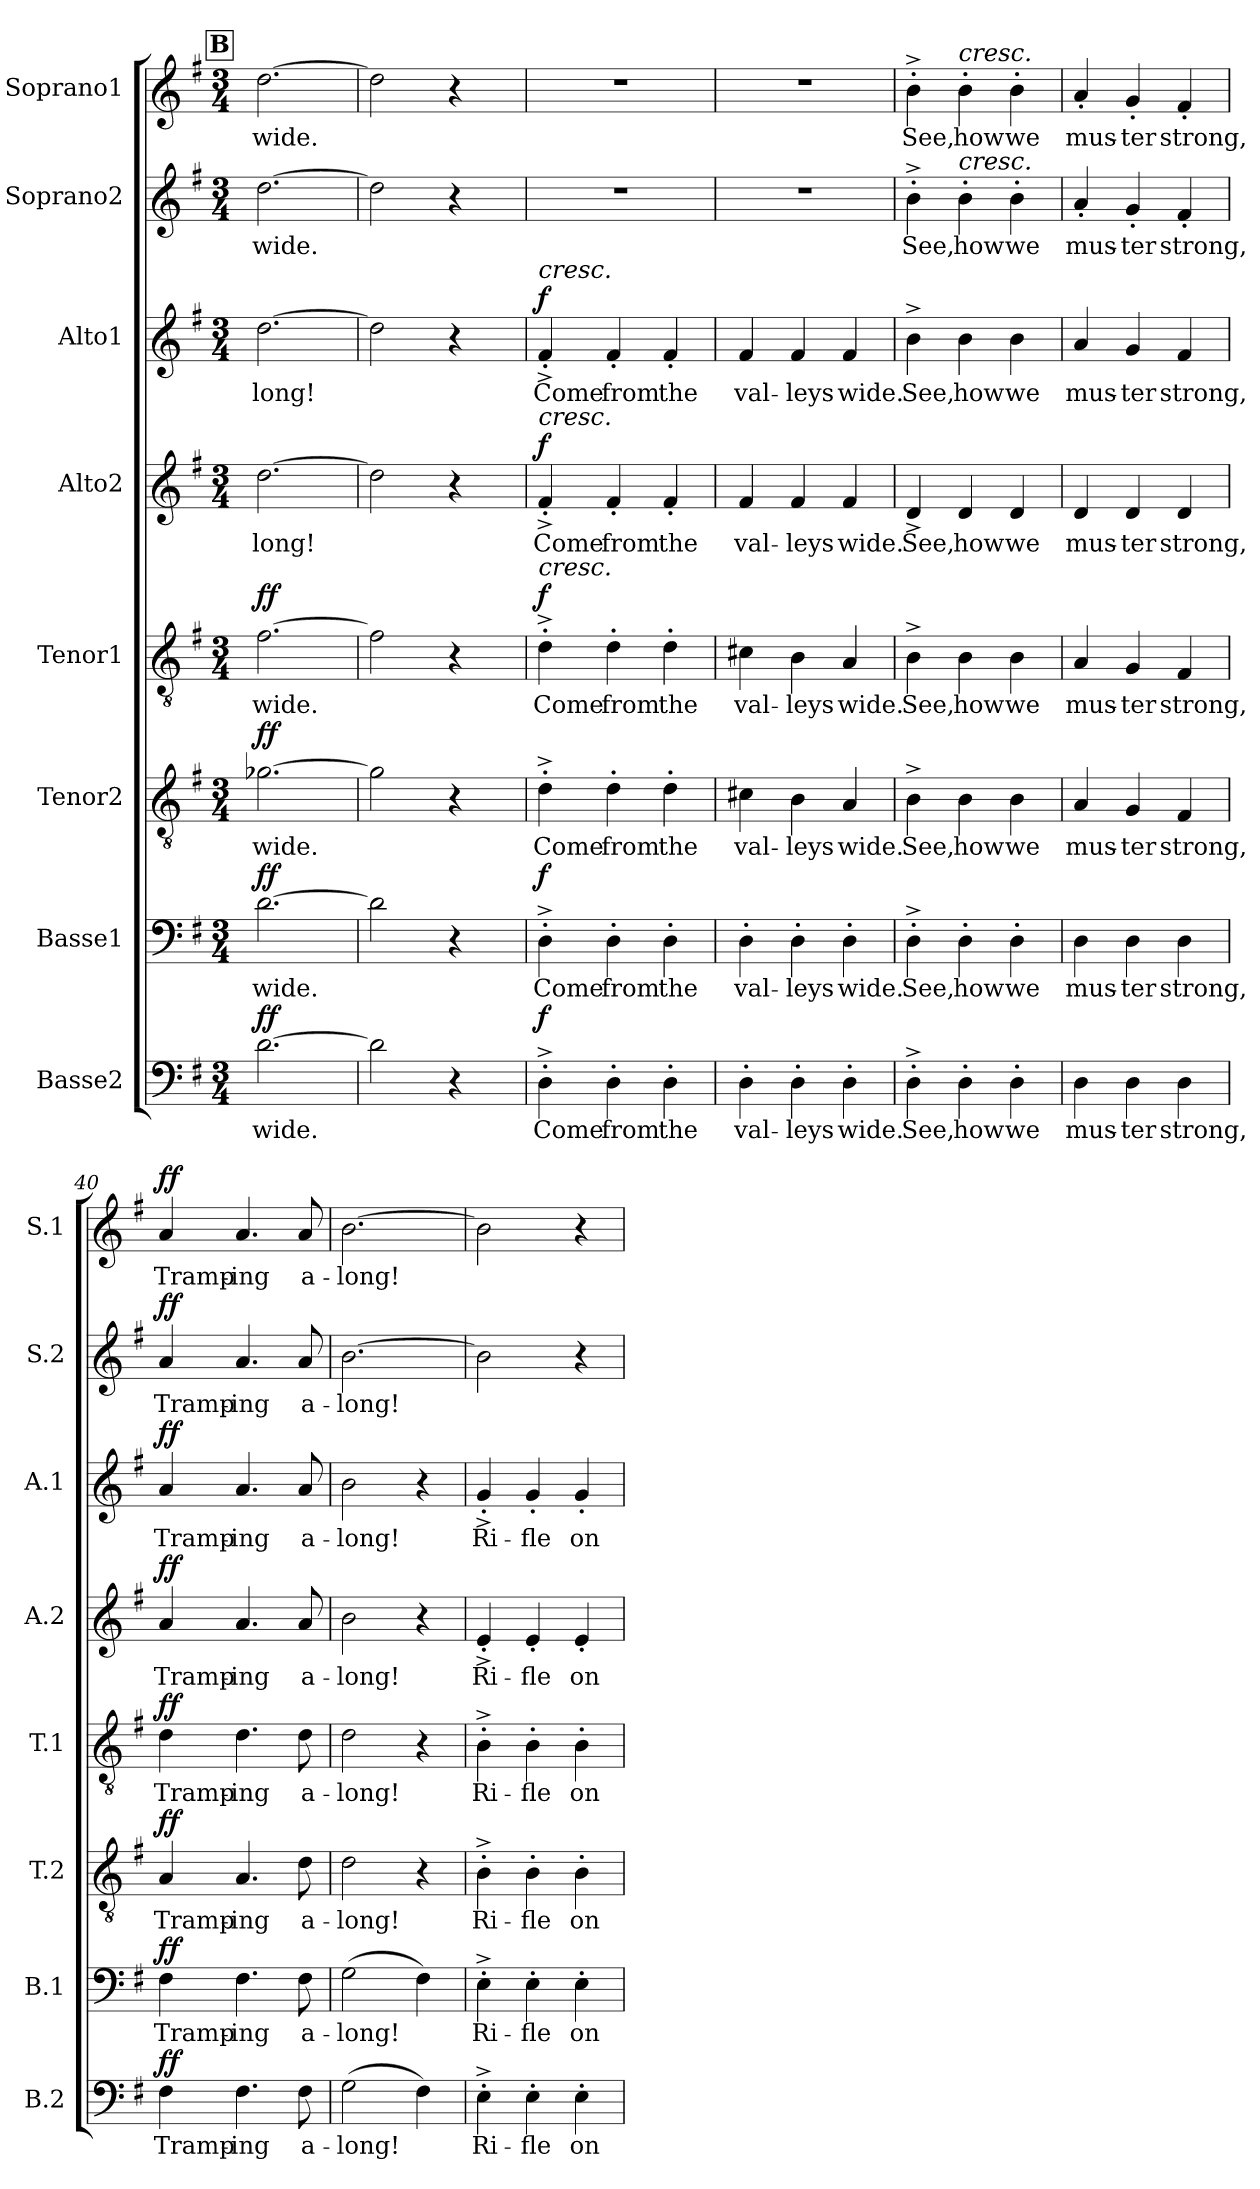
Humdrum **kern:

**kern	**text	**dynam	**kern	**text	**dynam	**kern	**text	**dynam	**kern	**text	**dynam	**kern	**text	**dynam	**kern	**text	**dynam	**kern	**text	**dynam	**kern	**text	**dynam
*part8	*part8	*part8	*part7	*part7	*part7	*part6	*part6	*part6	*part5	*part5	*part5	*part4	*part4	*part4	*part3	*part3	*part3	*part2	*part2	*part2	*part1	*part1	*part1
*staff8	*staff8	*staff8	*staff7	*staff7	*staff7	*staff6	*staff6	*staff6	*staff5	*staff5	*staff5	*staff4	*staff4	*staff4	*staff3	*staff3	*staff3	*staff2	*staff2	*staff2	*staff1	*staff1	*staff1
*I"Basse2	*	*	*I"Basse1	*	*	*I"Tenor2	*	*	*I"Tenor1	*	*	*I"Alto2	*	*	*I"Alto1	*	*	*I"Soprano2	*	*	*I"Soprano1	*	*
*I'B.2	*	*	*I'B.1	*	*	*I'T.2	*	*	*I'T.1	*	*	*I'A.2	*	*	*I'A.1	*	*	*I'S.2	*	*	*I'S.1	*	*
*clefF4	*	*	*clefF4	*	*	*clefGv2	*	*	*clefGv2	*	*	*clefG2	*	*	*clefG2	*	*	*clefG2	*	*	*clefG2	*	*
*k[f#]	*	*	*k[f#]	*	*	*k[f#]	*	*	*k[f#]	*	*	*k[f#]	*	*	*k[f#]	*	*	*k[f#]	*	*	*k[f#]	*	*
*M3/4	*	*	*M3/4	*	*	*M3/4	*	*	*M3/4	*	*	*M3/4	*	*	*M3/4	*	*	*M3/4	*	*	*M3/4	*	*
!!LO:REH:place=s1:a:B:fs=14:t=B
=34	=34	=34	=34	=34	=34	=34	=34	=34	=34	=34	=34	=34	=34	=34	=34	=34	=34	=34	=34	=34	=34	=34	=34
!	!LO:LY:b	!LO:DY:a	!	!LO:LY:b	!LO:DY:a	!	!LO:LY:b	!LO:DY:a	!	!LO:LY:b	!LO:DY:a	!	!LO:LY:b	!	!	!LO:LY:b	!	!	!LO:LY:b	!	!	!LO:LY:b	!
[2.d\	wide.	ff	[2.d\	wide.	ff	[2.g-X\	wide.	ff	[2.f#\	wide.	ff	[2.dd\	long!	.	[2.dd\	long!	.	[2.dd\	wide.	.	[2.dd\	wide.	.
=35	=35	=35	=35	=35	=35	=35	=35	=35	=35	=35	=35	=35	=35	=35	=35	=35	=35	=35	=35	=35	=35	=35	=35
2d\]	.	.	2d\]	.	.	2g-\]	.	.	2f#\]	.	.	2dd\]	.	.	2dd\]	.	.	2dd\]	.	.	2dd\]	.	.
4r	.	.	4r	.	.	4r	.	.	4r	.	.	4r	.	.	4r	.	.	4r	.	.	4r	.	.
=36	=36	=36	=36	=36	=36	=36	=36	=36	=36	=36	=36	=36	=36	=36	=36	=36	=36	=36	=36	=36	=36	=36	=36
!	!	!	!	!	!	!	!	!	!	!	!	!	!	!	!LO:TX:a:i:t=cresc.	!	!	!	!	!	!	!	!
!	!	!	!	!	!	!	!	!	!	!	!	!LO:TX:a:i:t=cresc.	!	!	!	!	!	!	!	!	!	!	!
!	!	!	!	!	!	!	!	!	!LO:TX:a:i:t=cresc.	!	!	!	!	!	!	!	!	!	!	!	!	!	!
!	!LO:LY:b	!LO:DY:a	!	!LO:LY:b	!LO:DY:a	!	!LO:LY:b	!	!	!LO:LY:b	!LO:DY:a	!	!LO:LY:b	!LO:DY:a	!	!LO:LY:b	!LO:DY:a	!	!	!	!	!	!
4D'^<\	Come	f	4D'^<\	Come	f	4d'^<\	Come	.	4d'^<\	Come	f	4f#'^/	Come	f	4f#'^/	Come	f	2.r	.	.	2.r	.	.
!	!LO:LY:b	!	!	!LO:LY:b	!	!	!LO:LY:b	!	!	!LO:LY:b	!	!	!LO:LY:b	!	!	!LO:LY:b	!	!	!	!	!	!	!
4D'\	from	.	4D'\	from	.	4d'\	from	.	4d'\	from	.	4f#'/	from	.	4f#'/	from	.	.	.	.	.	.	.
!	!LO:LY:b	!	!	!LO:LY:b	!	!	!LO:LY:b	!	!	!LO:LY:b	!	!	!LO:LY:b	!	!	!LO:LY:b	!	!	!	!	!	!	!
4D'\	the	.	4D'\	the	.	4d'\	the	.	4d'\	the	.	4f#'/	the	.	4f#'/	the	.	.	.	.	.	.	.
=37	=37	=37	=37	=37	=37	=37	=37	=37	=37	=37	=37	=37	=37	=37	=37	=37	=37	=37	=37	=37	=37	=37	=37
!	!LO:LY:b	!	!	!LO:LY:b	!	!	!LO:LY:b	!	!	!LO:LY:b	!	!	!LO:LY:b	!	!	!LO:LY:b	!	!	!	!	!	!	!
4D'\	val-	.	4D'\	val-	.	4c#X\	val-	.	4c#X\	val-	.	4f#/	val-	.	4f#/	val-	.	2.r	.	.	2.r	.	.
!	!LO:LY:b	!	!	!LO:LY:b	!	!	!LO:LY:b	!	!	!LO:LY:b	!	!	!LO:LY:b	!	!	!LO:LY:b	!	!	!	!	!	!	!
4D'\	-leys	.	4D'\	-leys	.	4B\	-leys	.	4B\	-leys	.	4f#/	-leys	.	4f#/	-leys	.	.	.	.	.	.	.
!	!LO:LY:b	!	!	!LO:LY:b	!	!	!LO:LY:b	!	!	!LO:LY:b	!	!	!LO:LY:b	!	!	!LO:LY:b	!	!	!	!	!	!	!
4D'\	wide.	.	4D'\	wide.	.	4A/	wide.	.	4A/	wide.	.	4f#/	wide.	.	4f#/	wide.	.	.	.	.	.	.	.
=38	=38	=38	=38	=38	=38	=38	=38	=38	=38	=38	=38	=38	=38	=38	=38	=38	=38	=38	=38	=38	=38	=38	=38
!	!LO:LY:b	!	!	!LO:LY:b	!	!	!LO:LY:b	!	!	!LO:LY:b	!	!	!LO:LY:b	!	!	!LO:LY:b	!	!	!LO:LY:b	!	!	!LO:LY:b	!
4D'^\	See,	.	4D'^\	See,	.	4B^\	See,	.	4B^\	See,	.	4d^/	See,	.	4b^\	See,	.	4b'^\	See,	.	4b'^\	See,	.
!	!	!	!	!	!	!	!	!	!	!	!	!	!	!	!	!	!	!	!	!	!LO:TX:a:i:t=cresc.	!	!
!	!	!	!	!	!	!	!	!	!	!	!	!	!	!	!	!	!	!LO:TX:a:i:t=cresc.	!	!	!	!	!
!	!LO:LY:b	!	!	!LO:LY:b	!	!	!LO:LY:b	!	!	!LO:LY:b	!	!	!LO:LY:b	!	!	!LO:LY:b	!	!	!LO:LY:b	!	!	!LO:LY:b	!
4D'\	how	.	4D'\	how	.	4B\	how	.	4B\	how	.	4d/	how	.	4b\	how	.	4b'\	how	.	4b'\	how	.
!	!LO:LY:b	!	!	!LO:LY:b	!	!	!LO:LY:b	!	!	!LO:LY:b	!	!	!LO:LY:b	!	!	!LO:LY:b	!	!	!LO:LY:b	!	!	!LO:LY:b	!
4D'\	we	.	4D'\	we	.	4B\	we	.	4B\	we	.	4d/	we	.	4b\	we	.	4b'\	we	.	4b'\	we	.
=39	=39	=39	=39	=39	=39	=39	=39	=39	=39	=39	=39	=39	=39	=39	=39	=39	=39	=39	=39	=39	=39	=39	=39
!	!LO:LY:b	!	!	!LO:LY:b	!	!	!LO:LY:b	!	!	!LO:LY:b	!	!	!LO:LY:b	!	!	!LO:LY:b	!	!	!LO:LY:b	!	!	!LO:LY:b	!
4D\	mus-	.	4D\	mus-	.	4A/	mus-	.	4A/	mus-	.	4d/	mus-	.	4a/	mus-	.	4a'/	mus-	.	4a'/	mus-	.
!	!LO:LY:b	!	!	!LO:LY:b	!	!	!LO:LY:b	!	!	!LO:LY:b	!	!	!LO:LY:b	!	!	!LO:LY:b	!	!	!LO:LY:b	!	!	!LO:LY:b	!
4D\	-ter	.	4D\	-ter	.	4G/	-ter	.	4G/	-ter	.	4d/	-ter	.	4g/	-ter	.	4g'/	-ter	.	4g'/	-ter	.
!	!LO:LY:b	!	!	!LO:LY:b	!	!	!LO:LY:b	!	!	!LO:LY:b	!	!	!LO:LY:b	!	!	!LO:LY:b	!	!	!LO:LY:b	!	!	!LO:LY:b	!
4D\	strong,	.	4D\	strong,	.	4F#/	strong,	.	4F#/	strong,	.	4d/	strong,	.	4f#/	strong,	.	4f#'/	strong,	.	4f#'/	strong,	.
=40	=40	=40	=40	=40	=40	=40	=40	=40	=40	=40	=40	=40	=40	=40	=40	=40	=40	=40	=40	=40	=40	=40	=40
!	!LO:LY:b	!LO:DY:a	!	!LO:LY:b	!LO:DY:a	!	!LO:LY:b	!LO:DY:a	!	!LO:LY:b	!LO:DY:a	!	!LO:LY:b	!LO:DY:a	!	!LO:LY:b	!LO:DY:a	!	!LO:LY:b	!LO:DY:a	!	!LO:LY:b	!LO:DY:a
4F#\	Tramp-	ff	4F#\	Tramp-	ff	4A/	Tramp-	ff	4d\	Tramp-	ff	4a/	Tramp-	ff	4a/	Tramp-	ff	4a/	Tramp-	ff	4a/	Tramp-	ff
!	!LO:LY:b	!	!	!LO:LY:b	!	!	!LO:LY:b	!	!	!LO:LY:b	!	!	!LO:LY:b	!	!	!LO:LY:b	!	!	!LO:LY:b	!	!	!LO:LY:b	!
4.F#\	-ing	.	4.F#\	-ing	.	4.A/	-ing	.	4.d\	-ing	.	4.a/	-ing	.	4.a/	-ing	.	4.a/	-ing	.	4.a/	-ing	.
!	!LO:LY:b	!	!	!LO:LY:b	!	!	!LO:LY:b	!	!	!LO:LY:b	!	!	!LO:LY:b	!	!	!LO:LY:b	!	!	!LO:LY:b	!	!	!LO:LY:b	!
8F#\	a-	.	8F#\	a-	.	8d\	a-	.	8d\	a-	.	8a/	a-	.	8a/	a-	.	8a/	a-	.	8a/	a-	.
=41	=41	=41	=41	=41	=41	=41	=41	=41	=41	=41	=41	=41	=41	=41	=41	=41	=41	=41	=41	=41	=41	=41	=41
!	!LO:LY:b	!	!	!LO:LY:b	!	!	!LO:LY:b	!	!	!LO:LY:b	!	!	!LO:LY:b	!	!	!LO:LY:b	!	!	!LO:LY:b	!	!	!LO:LY:b	!
(2G\	-long!	.	(2G\	-long!	.	2d\	-long!	.	2d\	-long!	.	2b\	-long!	.	2b\	-long!	.	[2.b\	-long!	.	[2.b\	-long!	.
4F#\)	.	.	4F#\)	.	.	4r	.	.	4r	.	.	4r	.	.	4r	.	.	.	.	.	.	.	.
=42	=42	=42	=42	=42	=42	=42	=42	=42	=42	=42	=42	=42	=42	=42	=42	=42	=42	=42	=42	=42	=42	=42	=42
!	!LO:LY:b	!	!	!LO:LY:b	!	!	!LO:LY:b	!	!	!LO:LY:b	!	!	!LO:LY:b	!	!	!LO:LY:b	!	!	!	!	!	!	!
4E'^\	Ri-	.	4E'^\	Ri-	.	4B'^\	Ri-	.	4B'^\	Ri-	.	4e'^/	Ri-	.	4g'^/	Ri-	.	2b\]	.	.	2b\]	.	.
!	!LO:LY:b	!	!	!LO:LY:b	!	!	!LO:LY:b	!	!	!LO:LY:b	!	!	!LO:LY:b	!	!	!LO:LY:b	!	!	!	!	!	!	!
4E'\	-fle	.	4E'\	-fle	.	4B'\	-fle	.	4B'\	-fle	.	4e'/	-fle	.	4g'/	-fle	.	.	.	.	.	.	.
!	!LO:LY:b	!	!	!LO:LY:b	!	!	!LO:LY:b	!	!	!LO:LY:b	!	!	!LO:LY:b	!	!	!LO:LY:b	!	!	!	!	!	!	!
4E'\	on	.	4E'\	on	.	4B'\	on	.	4B'\	on	.	4e'/	on	.	4g'/	on	.	4r	.	.	4r	.	.
=	=	=	=	=	=	=	=	=	=	=	=	=	=	=	=	=	=	=	=	=	=	=	=
*-	*-	*-	*-	*-	*-	*-	*-	*-	*-	*-	*-	*-	*-	*-	*-	*-	*-	*-	*-	*-	*-	*-	*-
